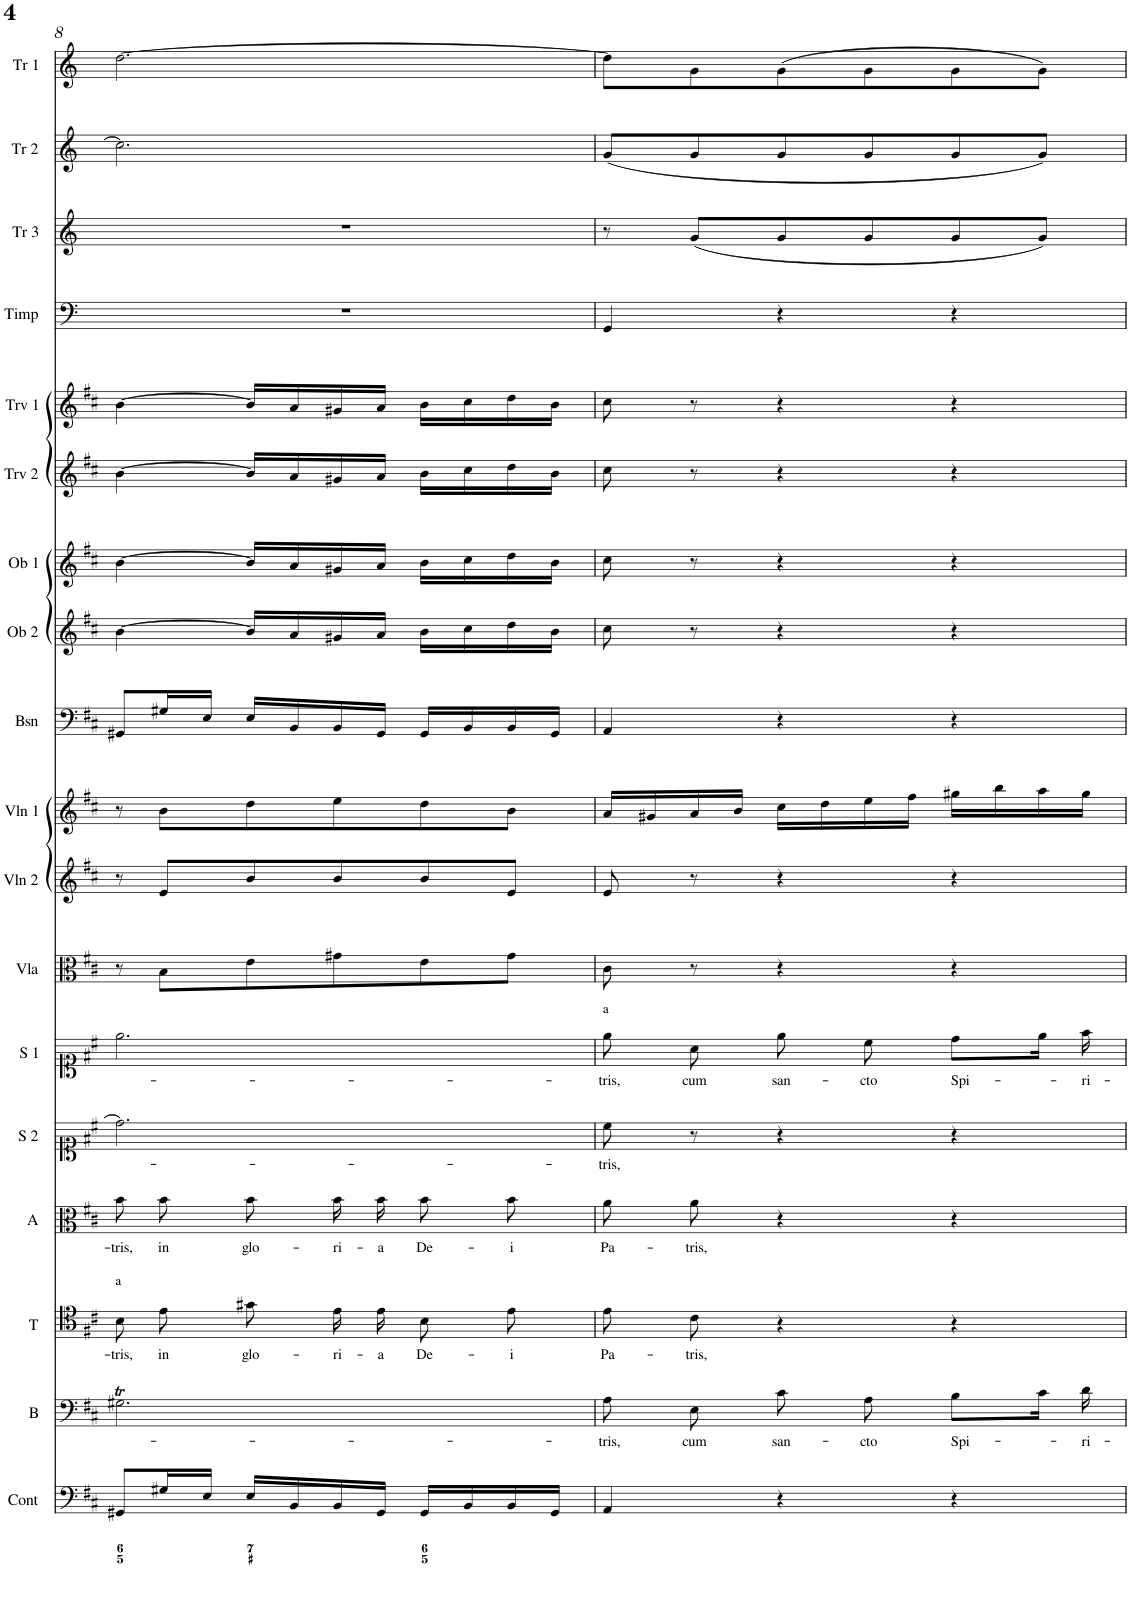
**kern	**kern	**text	**kern	**text	**kern	**text	**kern	**text	**kern	**text	**kern	**kern	**kern	**kern	**kern	**kern	**kern	**kern	**kern	**kern	**kern	**kern
*part18	*part17	*part17	*part16	*part16	*part15	*part15	*part14	*part14	*part13	*part13	*part12	*part11	*part10	*part9	*part8	*part7	*part6	*part5	*part4	*part3	*part2	*part1
*staff18	*staff17	*staff17	*staff16	*staff16	*staff15	*staff15	*staff14	*staff14	*staff13	*staff13	*staff12	*staff11	*staff10	*staff9	*staff8	*staff7	*staff6	*staff5	*staff4	*staff3	*staff2	*staff1
*I"Continuo	*I"Bass	*	*I"Tenor	*	*I"Alto	*	*I"Soprano 2	*	*I"Soprano 1	*	*I"Viola	*I"Violin 2	*I"Violin 1	*I"Bassoon	*I"Oboe 2	*I"Oboe 1	*I"Traverso 2	*I"Traverso 1	*I"Timpani	*I"Tromba 3	*I"Tromba 2	*I"Tromba 1
*I'Cont	*I'B	*	*I'T	*	*I'A	*	*I'S 2	*	*I'S 1	*	*I'Vla	*I'Vln 2	*I'Vln 1	*I'Bsn	*I'Ob 2	*I'Ob 1	*I'Trv 2	*I'Trv 1	*I'Timp	*I'Tr 3	*I'Tr 2	*I'Tr 1
!!LO:PB:g=z
*clefF4	*clefF4	*	*clefC4	*	*clefC3	*	*clefC1	*	*clefC1	*	*clefC3	*clefG2	*clefG2	*clefF4	*clefG2	*clefG2	*clefG2	*clefG2	*clefF4	*clefG2	*clefG2	*clefG2
*	*	*	*	*	*	*	*	*	*	*	*	*	*	*	*	*	*	*	*Trd-1c-2	*Trd-1c-2	*Trd-1c-2	*Trd-1c-2
*k[f#c#]	*k[f#c#]	*	*k[f#c#]	*	*k[f#c#]	*	*k[f#c#]	*	*k[f#c#]	*	*k[f#c#]	*k[f#c#]	*k[f#c#]	*k[f#c#]	*k[f#c#]	*k[f#c#]	*k[f#c#]	*k[f#c#]	*k[]	*k[]	*k[]	*k[]
*M3/4	*M3/4	*	*M3/4	*	*M3/4	*	*M3/4	*	*M3/4	*	*M3/4	*M3/4	*M3/4	*M3/4	*M3/4	*M3/4	*M3/4	*M3/4	*M3/4	*M3/4	*M3/4	*M3/4
=8	=8	=8	=8	=8	=8	=8	=8	=8	=8	=8	=8	=8	=8	=8	=8	=8	=8	=8	=8	=8	=8	=8
!	!	!	!LO:TX:a:t=a	!	!	!	!	!	!	!	!	!	!	!	!	!	!	!	!	!	!	!
!	!	!	!	!LO:LY:b	!	!LO:LY:b	!	!	!	!	!	!	!	!	!	!	!	!	!	!	!	!
8GG#X/L	2.G#Xt\	.	8B\L	tris,	8b\L	-tris,	2.dd\]	.	2.ee\	.	8r	8r	8r	8GG#X/L	[4b\	[4b\	[4b\	[4b\	2.r	2.r	2.cc\]	[2.dd\
!	!	!	!	!LO:LY:b	!	!LO:LY:b	!	!	!	!	!	!	!	!	!	!	!	!	!	!	!	!
16G#X/L	.	.	8e\J	in	8b\J	in	.	.	.	.	8B\L	8e/L	8b\L	16G#X/L	.	.	.	.	.	.	.	.
16E/JJ	.	.	.	.	.	.	.	.	.	.	.	.	.	16E/JJ	.	.	.	.	.	.	.	.
!	!	!	!	!LO:LY:b	!	!LO:LY:b	!	!	!	!	!	!	!	!	!	!	!	!	!	!	!	!
16E/LL	.	.	8g#X\L	glo-	8b\L	glo-	.	.	.	.	8e\	8b/	8dd\	16E/LL	16b/LL]	16b/LL]	16b/LL]	16b/LL]	.	.	.	.
16BB/	.	.	.	.	.	.	.	.	.	.	.	.	.	16BB/	16a/	16a/	16a/	16a/	.	.	.	.
!	!	!	!	!LO:LY:b	!	!LO:LY:b	!	!	!	!	!	!	!	!	!	!	!	!	!	!	!	!
16BB/	.	.	16e\L	-ri-	16b\L	-ri-	.	.	.	.	8g#X\	8b/	8ee\	16BB/	16g#X/	16g#X/	16g#X/	16g#X/	.	.	.	.
!	!	!	!	!LO:LY:b	!	!LO:LY:b	!	!	!	!	!	!	!	!	!	!	!	!	!	!	!	!
16GG#/JJ	.	.	16e\JJ	-a	16b\JJ	-a	.	.	.	.	.	.	.	16GG#/JJ	16a/JJ	16a/JJ	16a/JJ	16a/JJ	.	.	.	.
!	!	!	!	!LO:LY:b	!	!LO:LY:b	!	!	!	!	!	!	!	!	!	!	!	!	!	!	!	!
16GG#/LL	.	.	8B\L	De-	8b\L	De-	.	.	.	.	8e\	8b/	8dd\	16GG#/LL	16b\LL	16b\LL	16b\LL	16b\LL	.	.	.	.
16BB/	.	.	.	.	.	.	.	.	.	.	.	.	.	16BB/	16cc#\	16cc#\	16cc#\	16cc#\	.	.	.	.
!	!	!	!	!LO:LY:b	!	!LO:LY:b	!	!	!	!	!	!	!	!	!	!	!	!	!	!	!	!
16BB/	.	.	8e\J	-i	8b\J	-i	.	.	.	.	8g#\J	8e/J	8b\J	16BB/	16dd\	16dd\	16dd\	16dd\	.	.	.	.
16GG#/JJ	.	.	.	.	.	.	.	.	.	.	.	.	.	16GG#/JJ	16b\JJ	16b\JJ	16b\JJ	16b\JJ	.	.	.	.
=9	=9	=9	=9	=9	=9	=9	=9	=9	=9	=9	=9	=9	=9	=9	=9	=9	=9	=9	=9	=9	=9	=9
!	!	!	!	!	!	!	!	!	!LO:TX:a:t=a	!	!	!	!	!	!	!	!	!	!	!	!	!
!	!	!LO:LY:b	!	!LO:LY:b	!	!LO:LY:b	!	!LO:LY:b	!	!LO:LY:b	!	!	!	!	!	!	!	!	!	!	!	!
4AA/	8A\	tris,	8e\L	Pa-	8a\L	Pa-	8cc#\	-tris,	8ee\	tris,	8c#\	8e/	16a/LL	4AA/	8cc#\	8cc#\	8cc#\	8cc#\	4GG/	8r	(8g/L	8dd\L]
.	.	.	.	.	.	.	.	.	.	.	.	.	16g#X/	.	.	.	.	.	.	.	.	.
!	!	!LO:LY:b	!	!LO:LY:b	!	!LO:LY:b	!	!	!	!LO:LY:b	!	!	!	!	!	!	!	!	!	!	!	!
.	8E\	cum	8c#\J	-tris,	8a\J	-tris,	8r	.	8a\	cum	8r	8r	16a/	.	8r	8r	8r	8r	.	(8g/L	8g/	8g\
.	.	.	.	.	.	.	.	.	.	.	.	.	16b/JJ	.	.	.	.	.	.	.	.	.
!	!	!LO:LY:b	!	!	!	!	!	!	!	!LO:LY:b	!	!	!	!	!	!	!	!	!	!	!	!
4r	8c#\	san-	4r	.	4r	.	4r	.	8ee\	san-	4r	4r	16cc#\LL	4r	4r	4r	4r	4r	4r	8g/	8g/	(8g\
.	.	.	.	.	.	.	.	.	.	.	.	.	16dd\	.	.	.	.	.	.	.	.	.
!	!	!LO:LY:b	!	!	!	!	!	!	!	!LO:LY:b	!	!	!	!	!	!	!	!	!	!	!	!
.	8A\	-cto	.	.	.	.	.	.	8cc#\	-cto	.	.	16ee\	.	.	.	.	.	.	8g/	8g/	8g\
.	.	.	.	.	.	.	.	.	.	.	.	.	16ff#\JJ	.	.	.	.	.	.	.	.	.
!	!	!LO:LY:b	!	!	!	!	!	!	!	!LO:LY:b	!	!	!	!	!	!	!	!	!	!	!	!
4r	8B\L	Spi-	4r	.	4r	.	4r	.	8dd\L	Spi-	4r	4r	16gg#X\LL	4r	4r	4r	4r	4r	4r	8g/	8g/	8g\
.	.	.	.	.	.	.	.	.	.	.	.	.	16bb\	.	.	.	.	.	.	.	.	.
.	16c#\Jk	.	.	.	.	.	.	.	16ee\Jk	.	.	.	16aa\	.	.	.	.	.	.	8g/J)	8g/J)	8g\J)
!	!	!LO:LY:b	!	!	!	!	!	!	!	!LO:LY:b	!	!	!	!	!	!	!	!	!	!	!	!
.	16d\	-ri-	.	.	.	.	.	.	16ff#\	-ri-	.	.	16gg#\JJ	.	.	.	.	.	.	.	.	.
=	=	=	=	=	=	=	=	=	=	=	=	=	=	=	=	=	=	=	=	=	=	=
*-	*-	*-	*-	*-	*-	*-	*-	*-	*-	*-	*-	*-	*-	*-	*-	*-	*-	*-	*-	*-	*-	*-
